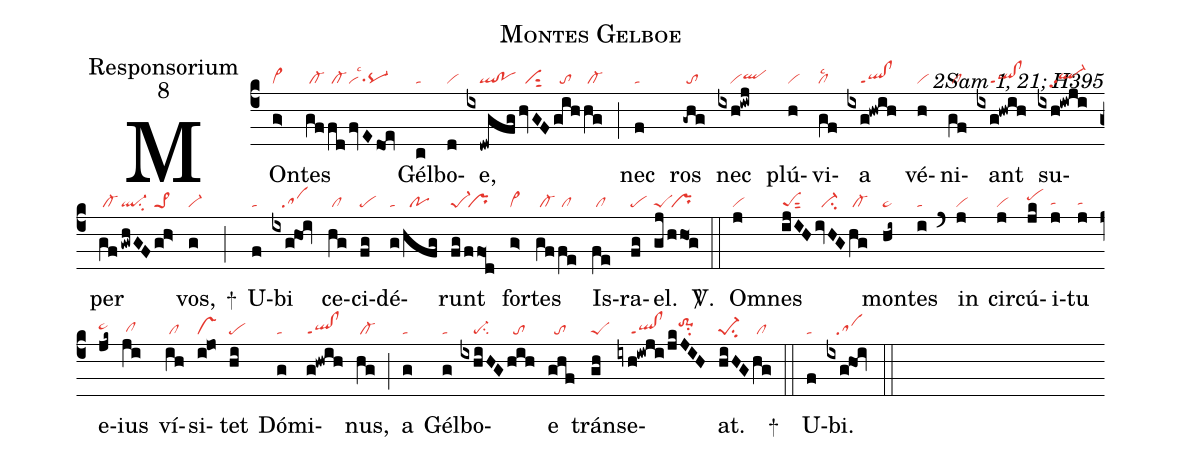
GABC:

name:Montes Gelboe;
office-part:Responsorium;
mode:8;
commentary:2Sam 1, 21; H395;
nabc-lines:1;
%%
(c4)
MOn(g>|vi>)tes(gf|/cl-|/fd|/cl-|fvEdoe|visu1lsc3pq-) Gél(c|ta)bo(d|vi)e,(ixdwgfg|////ql!po|hvGF|//visut2|gih|//to|/hg|/cl-) (;)
nec(f|ta) ros(-ghg|/to) nec(ixh!iwj|////viqlhh) plú(h|vi)vi(gf|cllsc2)a(ixg!hwih|////ql!clppt1)
vé(h|vi)ni(gf|/cl)ant(ixg!hwih|////ql!clppt1) su(ixh!iwji|////ql-hhpp2)per(gf|/cl-|!gwhGF|ql-su2|gh>|pe>1) vos,(g|vi-) +(;)
U(f|ta)bi(ixg!hoi|///sa) ce(hg|/cl)ci(fg|pe)dé(g|ta|/hfg|//po)runt(fg|pe-1|/ffo1d|/pr)
for(g>|vi>)tes(gf|/cl-|/fe|/cl) Is(fe|/cl)ra(fg|pe)el.(gj|peS|/hho1g|/pr) <sp>V/</sp>.(::)
Om(j|vi)nes(ijIH|peSsut2|ivHG|//ci-|hg|/cl-) mon(hi~|pe~)tes(i|ta) (`)
in(j|vi) cir(j|vi)cú(jk|pehi)i(j|tahg)tu(j|tahg) e(jk~|pe~hh)ius(ji|/clhg) ví(ih|/cl)si(i!jo|vs)tet(hi|pe) Dó(g|ta)mi(g!hwih|ql!clppt1)nus,(hg|/cl-) (;)
a(g|ta) Gél(g|ta)bo(ixhiHG|////pe-su2|hih|//to)e(ghf|//to) trán(gh|peS)se(iyh!iwji|////ql!clppt1|/jkJIH|///to-1hisu2)at.(hiHG|pe-1su2|hg|/cl) +(::)
U(f|ta)bi.(ixg!hoi|///sa) (::)
